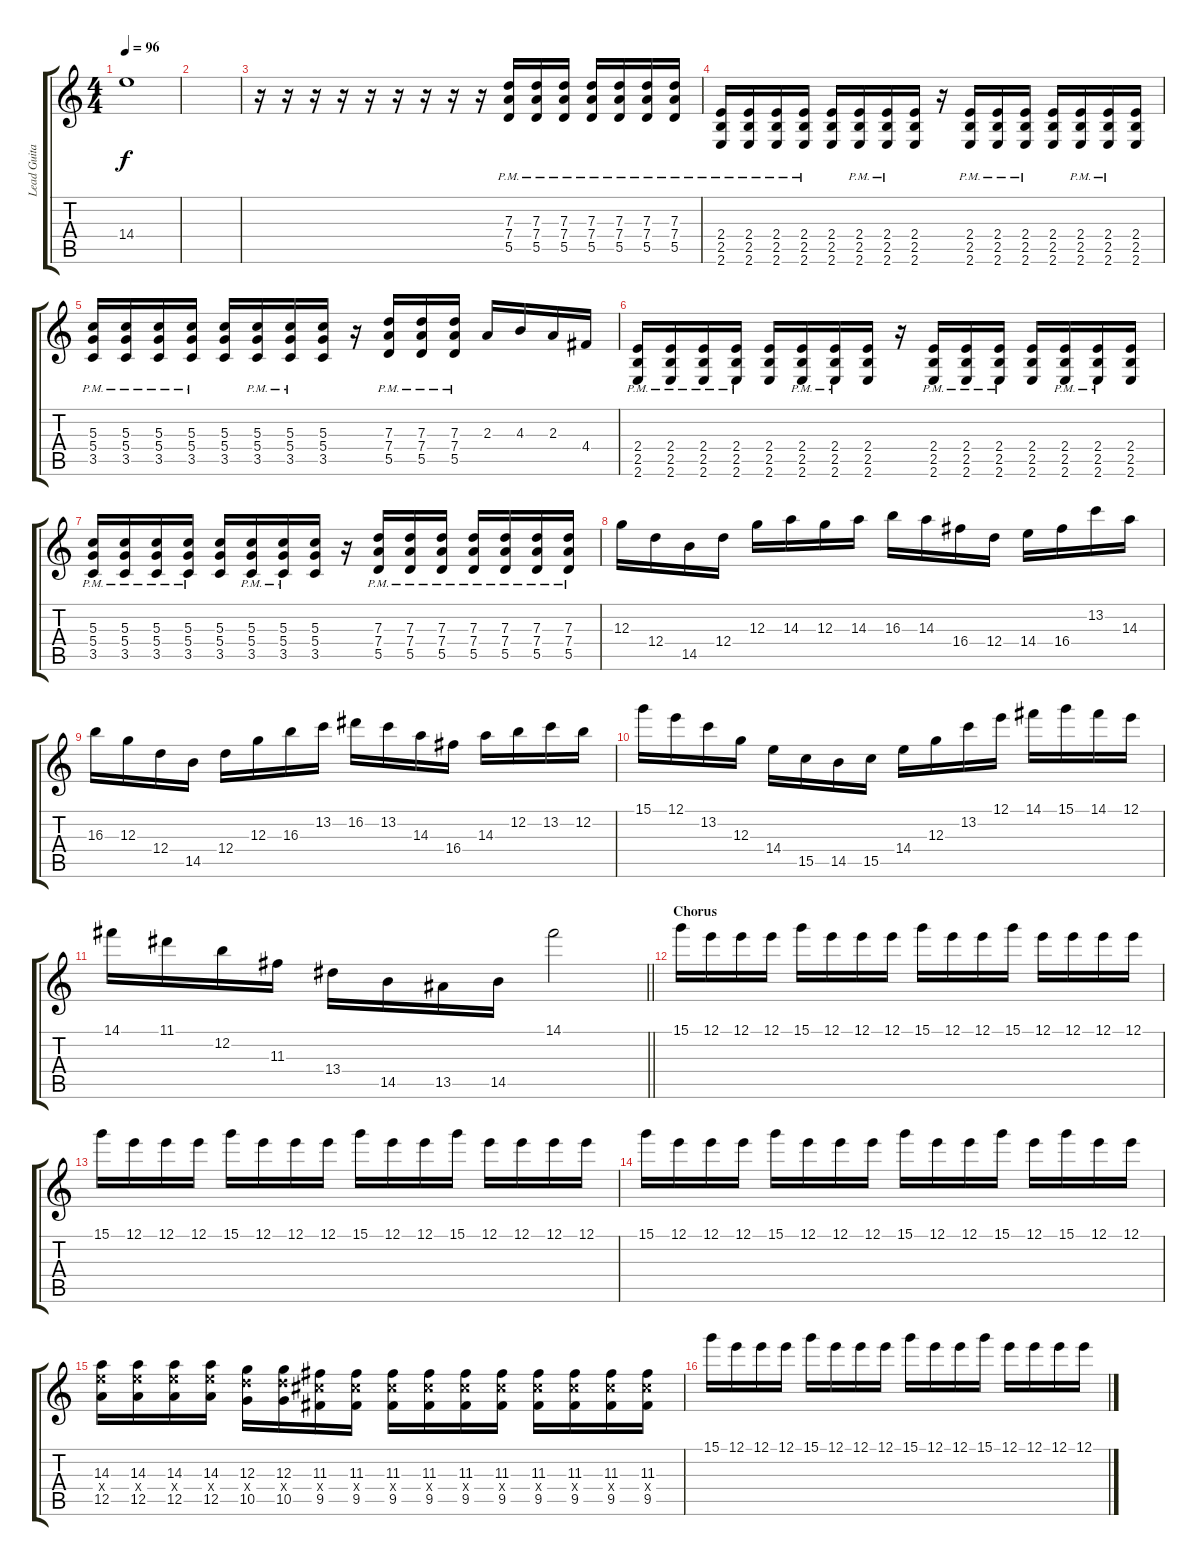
\track ("Lead Guitar" "Lead Guita") {instrument distortionguitar}
\staff {score tabs}
\tuning (E4 B3 G3 D3 A2 D2) {hide}
\ts (4 4)
\tempo 96
\clef g2
\ks c
14.4{t}.1{dy f} |
|
r.16 r.16 r.16 r.16 r.16 r.16 r.16 r.16 r.16 (7.3{pm} 7.4{pm} 5.5{pm}).16 (7.3{pm} 7.4{pm} 5.5{pm}).16 (7.3{pm} 7.4{pm} 5.5{pm}).16 (7.3{pm} 7.4{pm} 5.5{pm}).16 (7.3{pm} 7.4{pm} 5.5{pm}).16 (7.3{pm} 7.4{pm} 5.5{pm}).16 (7.3{pm} 7.4{pm} 5.5{pm}).16 |
(2.4{pm} 2.5{pm} 2.6{pm}).16 (2.4{pm} 2.5{pm} 2.6{pm}).16 (2.4{pm} 2.5{pm} 2.6{pm}).16 (2.4{pm} 2.5{pm} 2.6{pm}).16 (2.4 2.5 2.6).16 (2.4{pm} 2.5{pm} 2.6{pm}).16 (2.4{pm} 2.5{pm} 2.6{pm}).16 (2.4 2.5 2.6).16 r.16 (2.4{pm} 2.5{pm} 2.6{pm}).16 (2.4{pm} 2.5{pm} 2.6{pm}).16 (2.4{pm} 2.5{pm} 2.6{pm}).16 (2.4 2.5 2.6).16 (2.4{pm} 2.5{pm} 2.6{pm}).16 (2.4{pm} 2.5{pm} 2.6{pm}).16 (2.4 2.5 2.6).16 |
(5.3{pm} 5.4{pm} 3.5{pm}).16 (5.3{pm} 5.4{pm} 3.5{pm}).16 (5.3{pm} 5.4{pm} 3.5{pm}).16 (5.3{pm} 5.4{pm} 3.5{pm}).16 (5.3 5.4 3.5).16 (5.3{pm} 5.4{pm} 3.5{pm}).16 (5.3{pm} 5.4{pm} 3.5{pm}).16 (5.3 5.4 3.5).16 r.16 (7.3{pm} 7.4{pm} 5.5{pm}).16 (7.3{pm} 7.4{pm} 5.5{pm}).16 (7.3{pm} 7.4{pm} 5.5{pm}).16 2.3.16 4.3.16 2.3.16 4.4.16 |
(2.4{pm} 2.5{pm} 2.6{pm}).16 (2.4{pm} 2.5{pm} 2.6{pm}).16 (2.4{pm} 2.5{pm} 2.6{pm}).16 (2.4{pm} 2.5{pm} 2.6{pm}).16 (2.4 2.5 2.6).16 (2.4{pm} 2.5{pm} 2.6{pm}).16 (2.4{pm} 2.5{pm} 2.6{pm}).16 (2.4 2.5 2.6).16 r.16 (2.4{pm} 2.5{pm} 2.6{pm}).16 (2.4{pm} 2.5{pm} 2.6{pm}).16 (2.4{pm} 2.5{pm} 2.6{pm}).16 (2.4 2.5 2.6).16 (2.4{pm} 2.5{pm} 2.6{pm}).16 (2.4{pm} 2.5{pm} 2.6{pm}).16 (2.4 2.5 2.6).16 |
(5.3{pm} 5.4{pm} 3.5{pm}).16 (5.3{pm} 5.4{pm} 3.5{pm}).16 (5.3{pm} 5.4{pm} 3.5{pm}).16 (5.3{pm} 5.4{pm} 3.5{pm}).16 (5.3 5.4 3.5).16 (5.3{pm} 5.4{pm} 3.5{pm}).16 (5.3{pm} 5.4{pm} 3.5{pm}).16 (5.3 5.4 3.5).16 r.16 (7.3{pm} 7.4{pm} 5.5{pm}).16 (7.3{pm} 7.4{pm} 5.5{pm}).16 (7.3{pm} 7.4{pm} 5.5{pm}).16 (7.3{pm} 7.4{pm} 5.5{pm}).16 (7.3{pm} 7.4{pm} 5.5{pm}).16 (7.3{pm} 7.4{pm} 5.5{pm}).16 (7.3{pm} 7.4{pm} 5.5{pm}).16 |
12.3.16 12.4.16 14.5.16 12.4.16 12.3.16 14.3.16 12.3.16 14.3.16 16.3.16 14.3.16 16.4.16 12.4.16 14.4.16 16.4.16 13.2.16 14.3.16 |
16.3.16 12.3.16 12.4.16 14.5.16 12.4.16 12.3.16 16.3.16 13.2.16 16.2.16 13.2.16 14.3.16 16.4.16 14.3.16 12.2.16 13.2.16 12.2.16 |
15.1.16 12.1.16 13.2.16 12.3.16 14.4.16 15.5.16 14.5.16 15.5.16 14.4.16 12.3.16 13.2.16 12.1.16 14.1.16 15.1.16 14.1.16 12.1.16 |
\barLineRight lightlight
14.1.16 11.1.16 12.2.16 11.3.16 13.4.16 14.5.16 13.5.16 14.5.16 14.1.2 |
\section ("" "Chorus")
15.1.16 12.1.16 12.1.16 12.1.16 15.1.16 12.1.16 12.1.16 12.1.16 15.1.16 12.1.16 12.1.16 15.1.16 12.1.16 12.1.16 12.1.16 12.1.16 |
15.1.16 12.1.16 12.1.16 12.1.16 15.1.16 12.1.16 12.1.16 12.1.16 15.1.16 12.1.16 12.1.16 15.1.16 12.1.16 12.1.16 12.1.16 12.1.16 |
15.1.16 12.1.16 12.1.16 12.1.16 15.1.16 12.1.16 12.1.16 12.1.16 15.1.16 12.1.16 12.1.16 15.1.16 12.1.16 15.1.16 12.1.16 12.1.16 |
(14.3 14.4{x} 12.5).16 (14.3 14.4{x} 12.5).16 (14.3 14.4{x} 12.5).16 (14.3 14.4{x} 12.5).16 (12.3 12.4{x} 10.5).16 (12.3 12.4{x} 10.5).16 (11.3 11.4{x} 9.5).16 (11.3 11.4{x} 9.5).16 (11.3 11.4{x} 9.5).16 (11.3 11.4{x} 9.5).16 (11.3 11.4{x} 9.5).16 (11.3 11.4{x} 9.5).16 (11.3 11.4{x} 9.5).16 (11.3 11.4{x} 9.5).16 (11.3 11.4{x} 9.5).16 (11.3 11.4{x} 9.5).16 |
15.1.16 12.1.16 12.1.16 12.1.16 15.1.16 12.1.16 12.1.16 12.1.16 15.1.16 12.1.16 12.1.16 15.1.16 12.1.16 12.1.16 12.1.16 12.1.16
